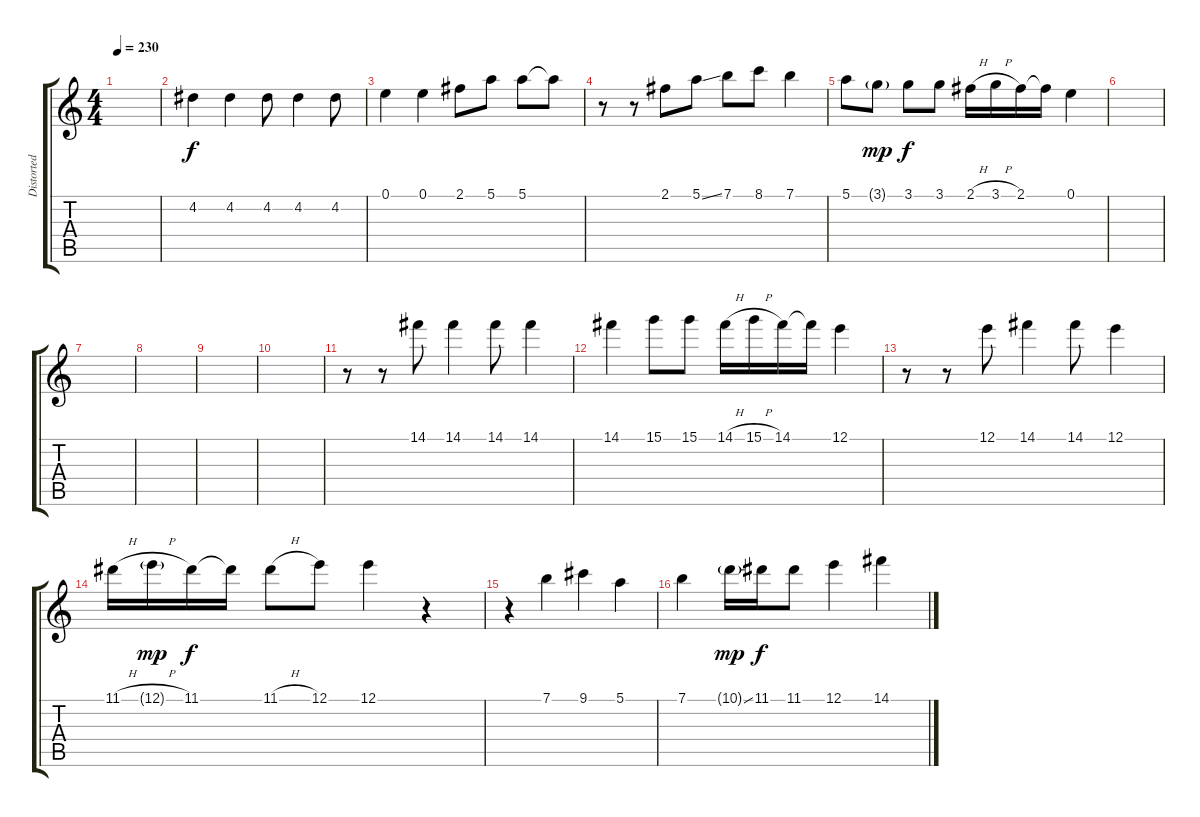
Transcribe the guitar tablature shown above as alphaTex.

\track ("Distorted lead" "Distorted ") {instrument distortionguitar}
\staff {score tabs}
\tuning (E4 B3 G3 D3 A2 E2) {hide}
\ts (4 4)
\tempo 230
\clef g2
\ks c
|
4.2.4 4.2.4 4.2.8 4.2.4 4.2.8 |
0.1.4 0.1.4 2.1.8 5.1.8 5.1.8 5.1{t}.8 |
r.8 r.8 2.1.8 5.1{ss}.8 7.1.8 8.1.8 7.1.4 |
5.1.8 3.1{g}.8{dy mp} 3.1.8{dy f} 3.1.8 2.1{h}.16 3.1{h}.16 2.1.16 2.1{t}.16 0.1.4 |
|
|
|
|
|
r.8 r.8 14.1.8 14.1.4 14.1.8 14.1.4 |
14.1.4 15.1.8 15.1.8 14.1{h}.16 15.1{h}.16 14.1.16 14.1{t}.16 12.1.4 |
r.8 r.8 12.1.8 14.1.4 14.1.8 12.1.4 |
11.1{h}.16 12.1{h g}.16{dy mp} 11.1.16{dy f} 11.1{t}.16 11.1{h}.8 12.1.8 12.1.4 r.4 |
r.4 7.1.4 9.1.4 5.1.4 |
7.1.4 10.1{ss g}.16{dy mp} 11.1.16{dy f} 11.1.8 12.1.4 14.1.4
